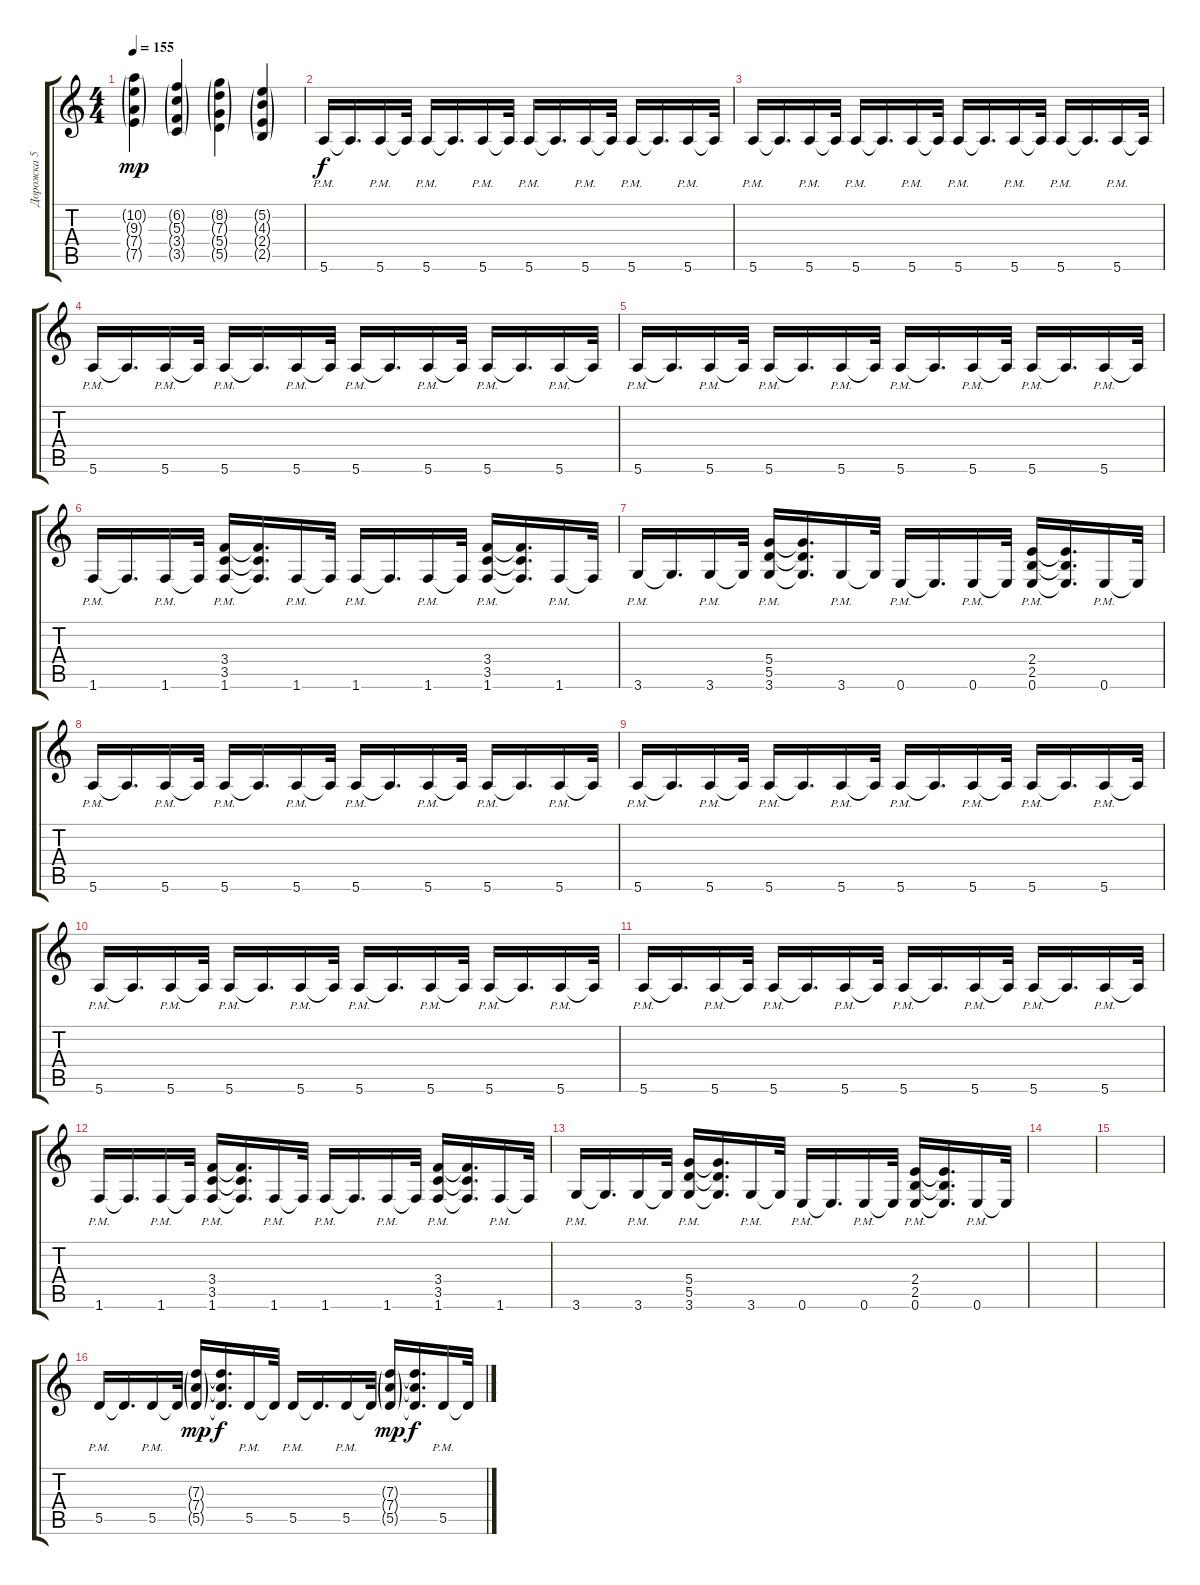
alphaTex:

\track ("Дорожка 5" "Дорожка 5") {instrument overdrivenguitar}
\staff {score tabs}
\tuning (E4 B3 G3 D3 A2 E2) {hide}
\ts (4 4)
\tempo 155
\clef g2
\ks c
(10.2{g} 9.3{g} 7.4{g} 7.5{g}).4{dy mp} (6.2{g} 5.3{g} 3.4{g} 3.5{g}).4 (8.2{g} 7.3{g} 5.4{g} 5.5{g}).4 (5.2{g} 4.3{g} 2.4{g} 2.5{g}).4 |
5.6{pm}.16{dy f} 5.6{t}.16{d} 5.6{pm}.16 5.6{t}.32 5.6{pm}.16 5.6{t}.16{d} 5.6{pm}.16 5.6{t}.32 5.6{pm}.16 5.6{t}.16{d} 5.6{pm}.16 5.6{t}.32 5.6{pm}.16 5.6{t}.16{d} 5.6{pm}.16 5.6{t}.32 |
5.6{pm}.16 5.6{t}.16{d} 5.6{pm}.16 5.6{t}.32 5.6{pm}.16 5.6{t}.16{d} 5.6{pm}.16 5.6{t}.32 5.6{pm}.16 5.6{t}.16{d} 5.6{pm}.16 5.6{t}.32 5.6{pm}.16 5.6{t}.16{d} 5.6{pm}.16 5.6{t}.32 |
5.6{pm}.16 5.6{t}.16{d} 5.6{pm}.16 5.6{t}.32 5.6{pm}.16 5.6{t}.16{d} 5.6{pm}.16 5.6{t}.32 5.6{pm}.16 5.6{t}.16{d} 5.6{pm}.16 5.6{t}.32 5.6{pm}.16 5.6{t}.16{d} 5.6{pm}.16 5.6{t}.32 |
5.6{pm}.16 5.6{t}.16{d} 5.6{pm}.16 5.6{t}.32 5.6{pm}.16 5.6{t}.16{d} 5.6{pm}.16 5.6{t}.32 5.6{pm}.16 5.6{t}.16{d} 5.6{pm}.16 5.6{t}.32 5.6{pm}.16 5.6{t}.16{d} 5.6{pm}.16 5.6{t}.32 |
1.6{pm}.16 1.6{t}.16{d} 1.6{pm}.16 1.6{t}.32 (3.4{pm} 3.5{pm} 1.6{pm}).16 (3.4{t} 3.5{t} 1.6{t}).16{d} 1.6{pm}.16 1.6{t}.32 1.6{pm}.16 1.6{t}.16{d} 1.6{pm}.16 1.6{t}.32 (3.4{pm} 3.5{pm} 1.6{pm}).16 (3.4{t} 3.5{t} 1.6{t}).16{d} 1.6{pm}.16 1.6{t}.32 |
3.6{pm}.16 3.6{t}.16{d} 3.6{pm}.16 3.6{t}.32 (5.4{pm} 5.5{pm} 3.6{pm}).16 (5.4{t} 5.5{t} 3.6{t}).16{d} 3.6{pm}.16 3.6{t}.32 0.6{pm}.16 0.6{t}.16{d} 0.6{pm}.16 0.6{t}.32 (2.4{pm} 2.5{pm} 0.6{pm}).16 (2.4{t} 2.5{t} 0.6{t}).16{d} 0.6{pm}.16 0.6{t}.32 |
5.6{pm}.16 5.6{t}.16{d} 5.6{pm}.16 5.6{t}.32 5.6{pm}.16 5.6{t}.16{d} 5.6{pm}.16 5.6{t}.32 5.6{pm}.16 5.6{t}.16{d} 5.6{pm}.16 5.6{t}.32 5.6{pm}.16 5.6{t}.16{d} 5.6{pm}.16 5.6{t}.32 |
5.6{pm}.16 5.6{t}.16{d} 5.6{pm}.16 5.6{t}.32 5.6{pm}.16 5.6{t}.16{d} 5.6{pm}.16 5.6{t}.32 5.6{pm}.16 5.6{t}.16{d} 5.6{pm}.16 5.6{t}.32 5.6{pm}.16 5.6{t}.16{d} 5.6{pm}.16 5.6{t}.32 |
5.6{pm}.16 5.6{t}.16{d} 5.6{pm}.16 5.6{t}.32 5.6{pm}.16 5.6{t}.16{d} 5.6{pm}.16 5.6{t}.32 5.6{pm}.16 5.6{t}.16{d} 5.6{pm}.16 5.6{t}.32 5.6{pm}.16 5.6{t}.16{d} 5.6{pm}.16 5.6{t}.32 |
5.6{pm}.16 5.6{t}.16{d} 5.6{pm}.16 5.6{t}.32 5.6{pm}.16 5.6{t}.16{d} 5.6{pm}.16 5.6{t}.32 5.6{pm}.16 5.6{t}.16{d} 5.6{pm}.16 5.6{t}.32 5.6{pm}.16 5.6{t}.16{d} 5.6{pm}.16 5.6{t}.32 |
1.6{pm}.16 1.6{t}.16{d} 1.6{pm}.16 1.6{t}.32 (3.4{pm} 3.5{pm} 1.6{pm}).16 (3.4{t} 3.5{t} 1.6{t}).16{d} 1.6{pm}.16 1.6{t}.32 1.6{pm}.16 1.6{t}.16{d} 1.6{pm}.16 1.6{t}.32 (3.4{pm} 3.5{pm} 1.6{pm}).16 (3.4{t} 3.5{t} 1.6{t}).16{d} 1.6{pm}.16 1.6{t}.32 |
3.6{pm}.16 3.6{t}.16{d} 3.6{pm}.16 3.6{t}.32 (5.4{pm} 5.5{pm} 3.6{pm}).16 (5.4{t} 5.5{t} 3.6{t}).16{d} 3.6{pm}.16 3.6{t}.32 0.6{pm}.16 0.6{t}.16{d} 0.6{pm}.16 0.6{t}.32 (2.4{pm} 2.5{pm} 0.6{pm}).16 (2.4{t} 2.5{t} 0.6{t}).16{d} 0.6{pm}.16 0.6{t}.32 |
|
|
5.5{pm}.16 5.5{t}.16{d} 5.5{pm}.16 5.5{t}.32 (7.3{g} 7.4{g} 5.5{g}).16{dy mp} (7.3{t} 7.4{t} 5.5{t}).16{d dy f} 5.5{pm}.16 5.5{t}.32 5.5{pm}.16 5.5{t}.16{d} 5.5{pm}.16 5.5{t}.32 (7.3{g} 7.4{g} 5.5{g}).16{dy mp} (7.3{t} 7.4{t} 5.5{t}).16{d dy f} 5.5{pm}.16 5.5{t}.32
